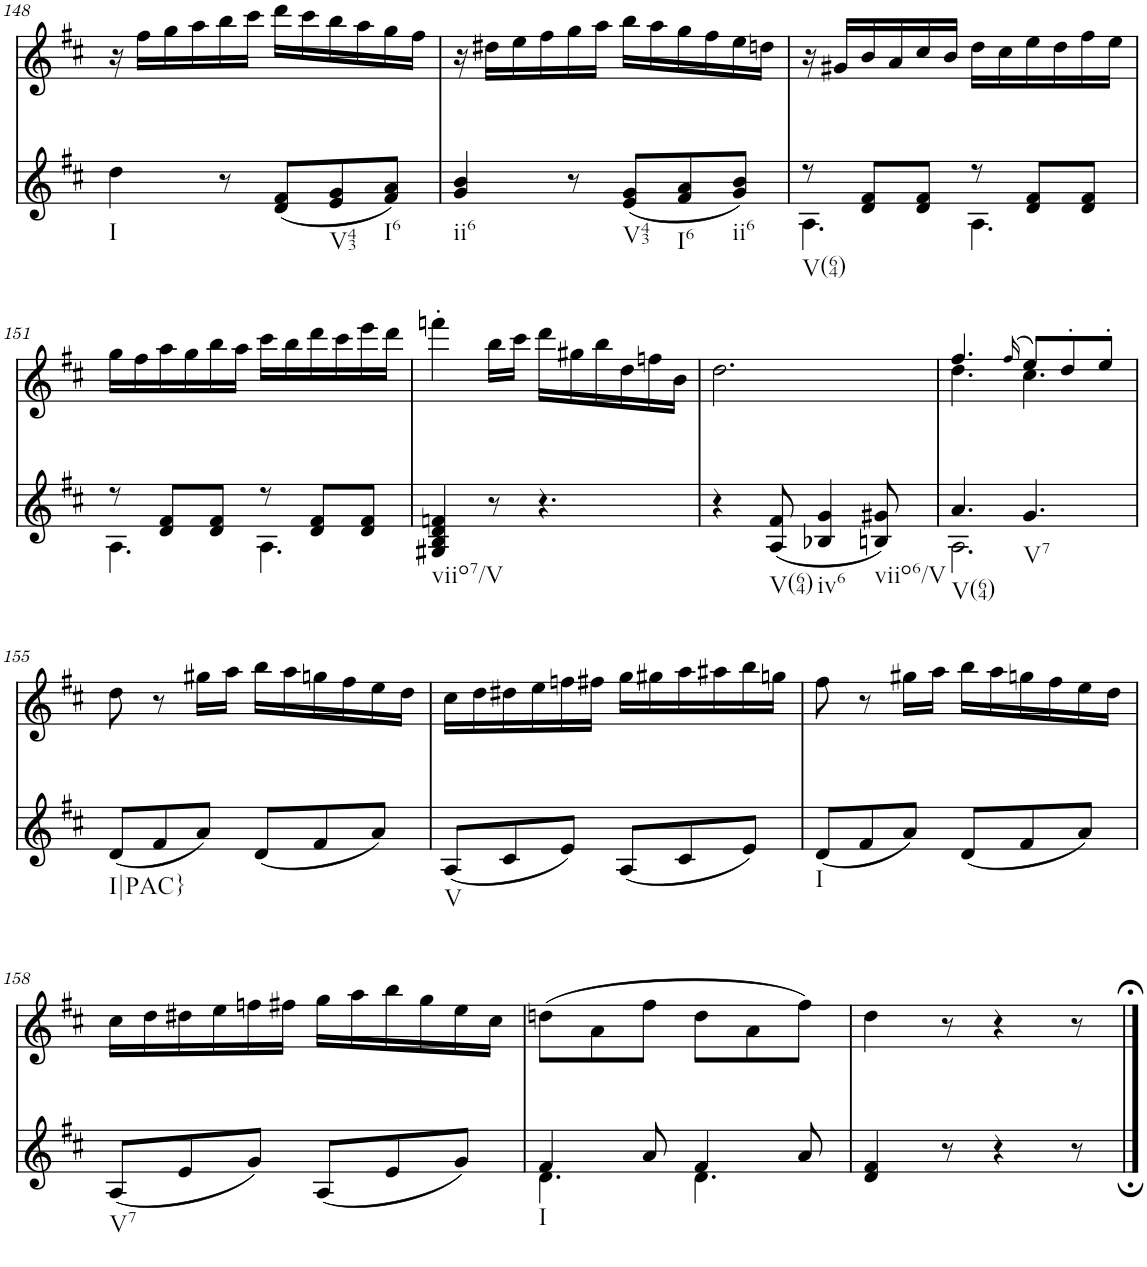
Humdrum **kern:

**kern	**kern
*part2	*part1
*staff2	*staff1
*I"Piano, unbenannt	*I"Piano, unbenannt
*I'Pno	*I'Pno
!!LO:PB:g=z
*clefG2	*clefG2
*k[f#c#]	*k[f#c#]
*M6/8	*M6/8
=148	=148
!LO:TX:b:t=I	!
4dd\	16r
.	16ff#\LL
.	16gg\
.	16aa\
8r	16bb\
.	16ccc#\JJ
(8d/ 8f#/L	16ddd\LL
.	16ccc#\
!LO:TX:b:t=V43	!
8e/ 8g/	16bb\
.	16aa\
!LO:TX:b:t=I6	!
8f#/ 8a/J)	16gg\
.	16ff#\JJ
=149	=149
!LO:TX:b:t=ii6	!
4g/ 4b/	16r
.	16dd#X\LL
.	16ee\
.	16ff#\
8r	16gg\
.	16aa\JJ
!LO:TX:b:t=V43	!
(8e/ 8g/L	16bb\LL
.	16aa\
!LO:TX:b:t=I6	!
8f#/ 8a/	16gg\
.	16ff#\
!LO:TX:b:t=ii6	!
8g/ 8b/J)	16ee\
.	16ddn\JJ
=150	=150
*^	*
!LO:TX:b:t=V(64)	!	!
8r	4.A\	16r
.	.	16g#X/LL
8d/ 8f#/L	.	16b/
.	.	16a/
8d/ 8f#/J	.	16cc#/
.	.	16b/JJ
8r	4.A\	16dd\LL
.	.	16cc#\
8d/ 8f#/L	.	16ee\
.	.	16dd\
8d/ 8f#/J	.	16ff#\
.	.	16ee\JJ
!!LO:LB:g=z
=151	=151	=151
8r	4.A\	16gg\LL
.	.	16ff#\
8d/ 8f#/L	.	16aa\
.	.	16gg\
8d/ 8f#/J	.	16bb\
.	.	16aa\JJ
8r	4.A\	16ccc#\LL
.	.	16bb\
8d/ 8f#/L	.	16ddd\
.	.	16ccc#\
8d/ 8f#/J	.	16eee\
.	.	16ddd\JJ
*v	*v	*
=152	=152
!LO:TX:b:t=viio7/V	!
4G#X/ 4B/ 4d/ 4fn/	4fffn'\
8r	16bb\LL
.	16ccc#\JJ
4.r	16ddd\LL
.	16gg#X\
.	16bb\
.	16dd\
.	16ffn\
.	16b\JJ
=153	=153
4r	2.dd\
!LO:TX:b:t=V(64)	!
(8A/ 8f#/	.
!LO:TX:b:t=iv6	!
4B-X/ 4g/	.
!LO:TX:b:t=viio6/V	!
8Bn/ 8g#X/)	.
=154	=154
*^	*^
!LO:TX:b:t=V(64)	!	!	!
4.a/	2.A\	4.ff#/	4.dd\
.	.	(>16qff#/	.
!LO:TX:b:t=V7	!	!	!
4.g/	.	8ee/L)	4.cc#\
.	.	8dd'/	.
.	.	8ee'/J	.
*v	*v	*	*
*	*v	*v
!!LO:LB:g=z
=155	=155
!LO:TX:b:t=I|PAC}	!
(8d/L	8dd\
8f#/	8r
8a/J)	16gg#X\LL
.	16aa\JJ
(8d/L	16bb\LL
.	16aa\
8f#/	16ggn\
.	16ff#\
8a/J)	16ee\
.	16dd\JJ
=156	=156
!LO:TX:b:t=V	!
(8A/L	16cc#\LL
.	16dd\
8c#/	16dd#X\
.	16ee\
8e/J)	16ffn\
.	16ff#X\JJ
(8A/L	16gg\LL
.	16gg#X\
8c#/	16aa\
.	16aa#X\
8e/J)	16bb\
.	16ggn\JJ
=157	=157
!LO:TX:b:t=I	!
(8d/L	8ff#\
8f#/	8r
8a/J)	16gg#X\LL
.	16aa\JJ
(8d/L	16bb\LL
.	16aa\
8f#/	16ggn\
.	16ff#\
8a/J)	16ee\
.	16dd\JJ
!!LO:LB:g=z
=158	=158
!LO:TX:b:t=V7	!
(8A/L	16cc#\LL
.	16dd\
8e/	16dd#X\
.	16ee\
8g/J)	16ffn\
.	16ff#X\JJ
(8A/L	16gg\LL
.	16aa\
8e/	16bb\
.	16gg\
8g/J)	16ee\
.	16cc#\JJ
=159	=159
*^	*
!LO:TX:b:t=I	!	!
4f#/	4.d\	(8ddn\L
.	.	8a\
8a/	.	8ff#\J
4f#/	4.d\	8dd\L
.	.	8a\
8a/	.	8ff#\J)
*v	*v	*
=160	=160
4d/ 4f#/	4dd\
8r	8r
4r	4r
8r	8r
==	==
*-	*-
